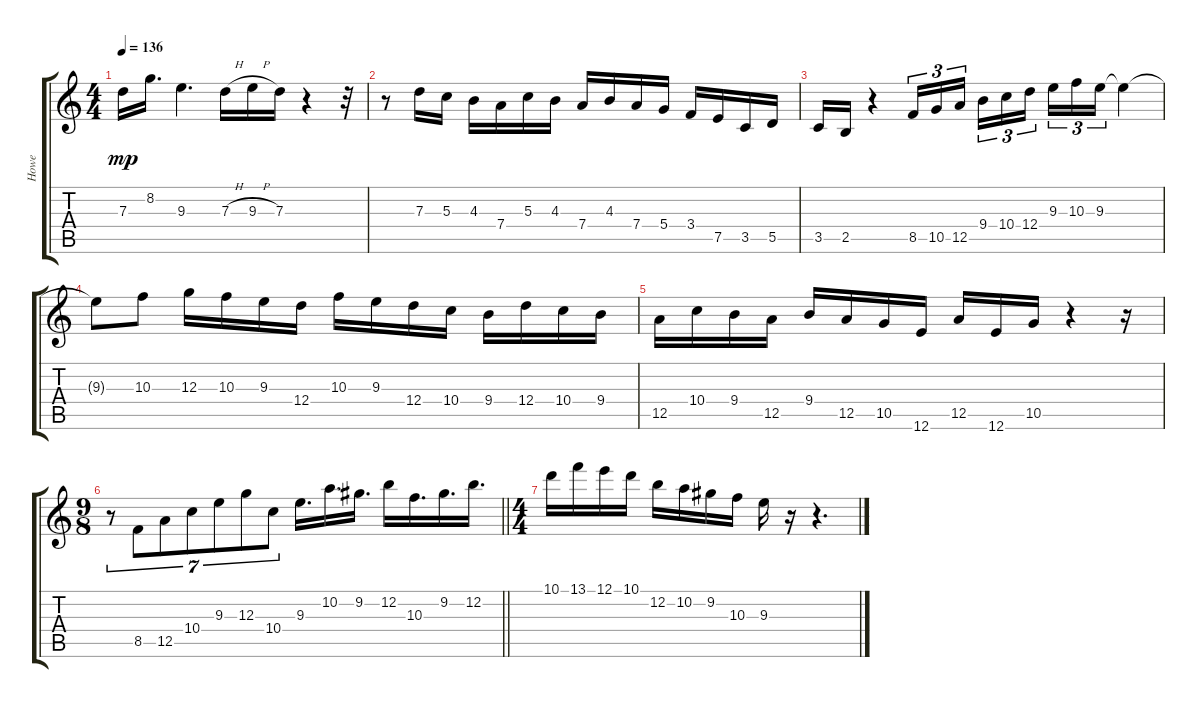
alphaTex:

\track ("Howe" "Howe") {instrument distortionguitar}
\staff {score tabs}
\tuning (E4 B3 G3 D3 A2 E2) {hide}
\ts (4 4)
\tempo 136
\clef g2
\ks c
7.3.16{dy mp} 8.2.16{d} 9.3.4{d} 7.3{h}.16 9.3{h}.16 7.3.16 r.4 r.32 |
r.8 7.3.16 5.3.16 4.3.16 7.4.16 5.3.16 4.3.16 7.4.16 4.3.16 7.4.16 5.4.16 3.4.16 7.5.16 3.5.16 5.5.16 |
3.5.16 2.5.16 r.4 8.5.16{tu (3 2)} 10.5.16{tu (3 2)} 12.5.16{tu (3 2)} 9.4.16{tu (3 2)} 10.4.16{tu (3 2)} 12.4.16{tu (3 2) beam splitsecondary} 9.3.16{tu (3 2)} 10.3.16{tu (3 2)} 9.3.16{tu (3 2)} 9.3{t}.4 |
9.3{t}.8 10.3.8 12.3.16 10.3.16 9.3.16 12.4.16 10.3.16 9.3.16 12.4.16 10.4.16 9.4.16 12.4.16 10.4.16 9.4.16 |
12.5.16 10.4.16 9.4.16 12.5.16 9.4.16 12.5.16 10.5.16 12.6.16 12.5.16 12.6.16 10.5.16 r.4 r.16 |
\ts (9 8)
\barLineRight lightlight
r.8{tu (7 4)} 8.5.8{tu (7 4)} 12.5.8{tu (7 4)} 10.4.8{tu (7 4)} 9.3.8{tu (7 4)} 12.3.8{tu (7 4)} 10.4.8{tu (7 4)} 9.3.16{d} 10.2.16{d} 9.2.16{d} 12.2.16 10.3.16{d} 9.2.16{d} 12.2.16{d} |
\ts (4 4)
\section ("" "")
10.1.16 13.1.16 12.1.16 10.1.16 12.2.16 10.2.16 9.2.16 10.3.16 9.3.16 r.16 r.4{d}
